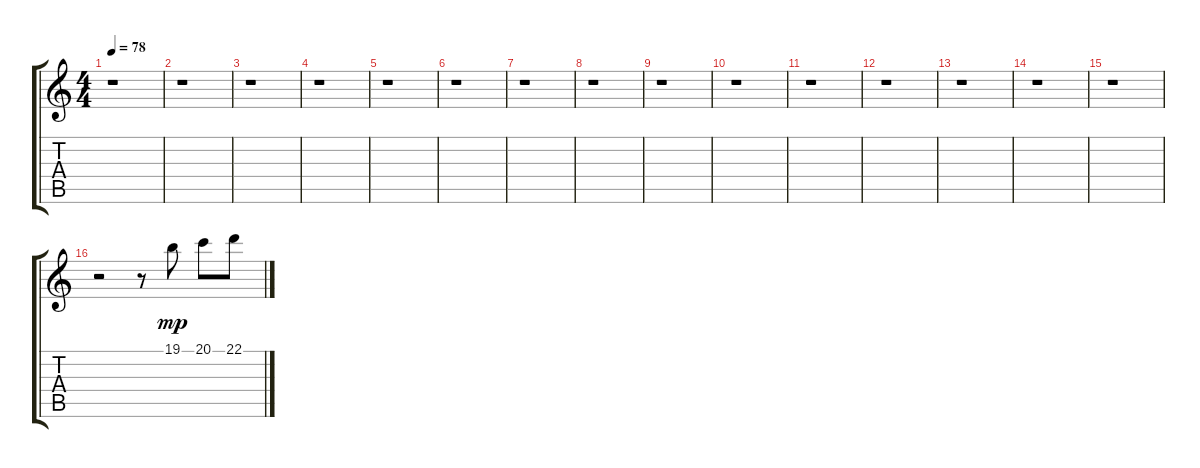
\track "" {instrument reedorgan}
\staff {score tabs}
\tuning (E4 B3 G3 D3 A2 E2) {hide}
\ts (4 4)
\tempo 78
\clef g2
\ks c
r.1{dy f} |
r.1 |
r.1 |
r.1 |
r.1 |
r.1 |
r.1 |
r.1 |
r.1 |
r.1 |
r.1 |
r.1 |
r.1 |
r.1 |
r.1 |
r.2 r.8 19.1.8{dy mp} 20.1.8 22.1.8
